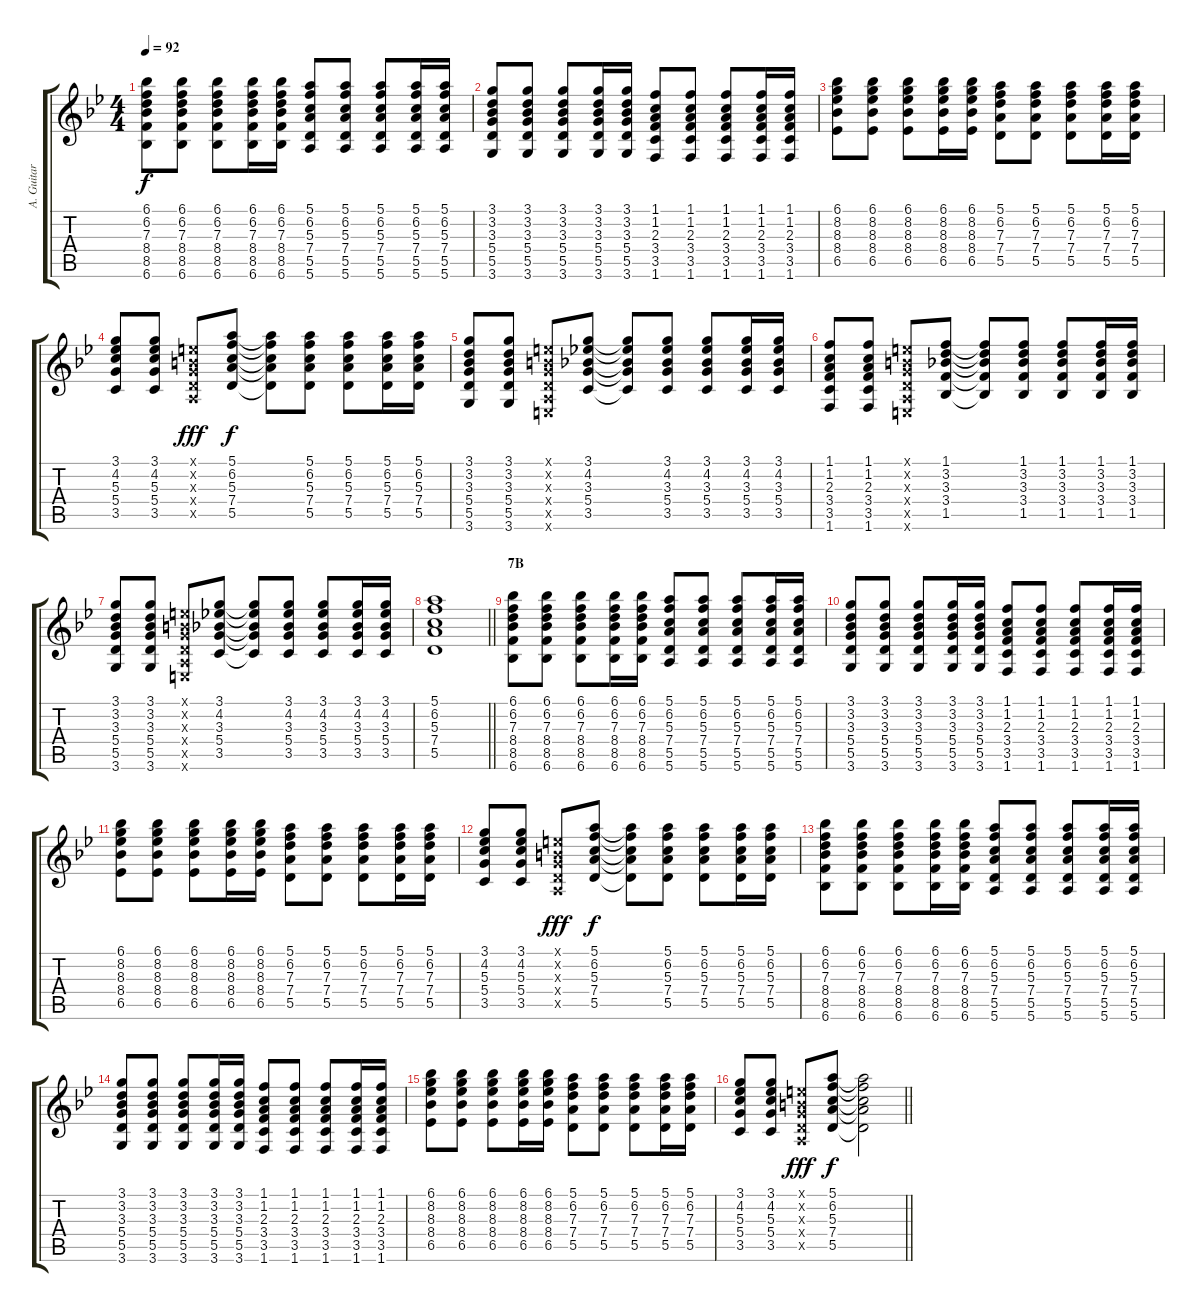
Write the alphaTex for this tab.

\track ("A. Guitar II" "A. Guitar ") {instrument acousticguitarsteel}
\staff {score tabs}
\tuning (E4 B3 G3 D3 A2 E2) {hide}
\ts (4 4)
\tempo 92
\clef g2
\ks bb
(6.1 6.2 7.3 8.4 8.5 6.6).8{dy f} (6.1 6.2 7.3 8.4 8.5 6.6).8 (6.1 6.2 7.3 8.4 8.5 6.6).8 (6.1 6.2 7.3 8.4 8.5 6.6).16 (6.1 6.2 7.3 8.4 8.5 6.6).16 (5.1 6.2 5.3 7.4 5.5 5.6).8 (5.1 6.2 5.3 7.4 5.5 5.6).8 (5.1 6.2 5.3 7.4 5.5 5.6).8 (5.1 6.2 5.3 7.4 5.5 5.6).16 (5.1 6.2 5.3 7.4 5.5 5.6).16 |
(3.1 3.2 3.3 5.4 5.5 3.6).8 (3.1 3.2 3.3 5.4 5.5 3.6).8 (3.1 3.2 3.3 5.4 5.5 3.6).8 (3.1 3.2 3.3 5.4 5.5 3.6).16 (3.1 3.2 3.3 5.4 5.5 3.6).16 (1.1 1.2 2.3 3.4 3.5 1.6).8 (1.1 1.2 2.3 3.4 3.5 1.6).8 (1.1 1.2 2.3 3.4 3.5 1.6).8 (1.1 1.2 2.3 3.4 3.5 1.6).16 (1.1 1.2 2.3 3.4 3.5 1.6).16 |
(6.1 8.2 8.3 8.4 6.5).8 (6.1 8.2 8.3 8.4 6.5).8 (6.1 8.2 8.3 8.4 6.5).8 (6.1 8.2 8.3 8.4 6.5).16 (6.1 8.2 8.3 8.4 6.5).16 (5.1 6.2 7.3 7.4 5.5).8 (5.1 6.2 7.3 7.4 5.5).8 (5.1 6.2 7.3 7.4 5.5).8 (5.1 6.2 7.3 7.4 5.5).16 (5.1 6.2 7.3 7.4 5.5).16 |
(3.1 4.2 5.3 5.4 3.5).8 (3.1 4.2 5.3 5.4 3.5).8 (0.1{x} 0.2{x} 0.3{x} 0.4{x} 0.5{x}).8{dy fff} (5.1 6.2 5.3 7.4 5.5).8{dy f} (5.1{t} 6.2{t} 5.3{t} 7.4{t} 5.5{t}).8 (5.1 6.2 5.3 7.4 5.5).8 (5.1 6.2 5.3 7.4 5.5).8 (5.1 6.2 5.3 7.4 5.5).16 (5.1 6.2 5.3 7.4 5.5).16 |
(3.1 3.2 3.3 5.4 5.5 3.6).8 (3.1 3.2 3.3 5.4 5.5 3.6).8 (0.1{x} 0.2{x} 0.3{x} 0.4{x} 0.5{x} 0.6{x}).8 (3.1 4.2 3.3 5.4 3.5).8 (3.1{t} 4.2{t} 3.3{t} 5.4{t} 3.5{t}).8 (3.1 4.2 3.3 5.4 3.5).8 (3.1 4.2 3.3 5.4 3.5).8 (3.1 4.2 3.3 5.4 3.5).16 (3.1 4.2 3.3 5.4 3.5).16 |
(1.1 1.2 2.3 3.4 3.5 1.6).8 (1.1 1.2 2.3 3.4 3.5 1.6).8 (0.1{x} 0.2{x} 0.3{x} 0.4{x} 0.5{x} 0.6{x}).8 (1.1 3.2 3.3 3.4 1.5).8 (1.1{t} 3.2{t} 3.3{t} 3.4{t} 1.5{t}).8 (1.1 3.2 3.3 3.4 1.5).8 (1.1 3.2 3.3 3.4 1.5).8 (1.1 3.2 3.3 3.4 1.5).16 (1.1 3.2 3.3 3.4 1.5).16 |
(3.1 3.2 3.3 5.4 5.5 3.6).8 (3.1 3.2 3.3 5.4 5.5 3.6).8 (0.1{x} 0.2{x} 0.3{x} 0.4{x} 0.5{x} 0.6{x}).8 (3.1 4.2 3.3 5.4 3.5).8 (3.1{t} 4.2{t} 3.3{t} 5.4{t} 3.5{t}).8 (3.1 4.2 3.3 5.4 3.5).8 (3.1 4.2 3.3 5.4 3.5).8 (3.1 4.2 3.3 5.4 3.5).16 (3.1 4.2 3.3 5.4 3.5).16 |
\barLineRight lightlight
(5.1 6.2 5.3 7.4 5.5).1 |
\section ("" "7B")
(6.1 6.2 7.3 8.4 8.5 6.6).8 (6.1 6.2 7.3 8.4 8.5 6.6).8 (6.1 6.2 7.3 8.4 8.5 6.6).8 (6.1 6.2 7.3 8.4 8.5 6.6).16 (6.1 6.2 7.3 8.4 8.5 6.6).16 (5.1 6.2 5.3 7.4 5.5 5.6).8 (5.1 6.2 5.3 7.4 5.5 5.6).8 (5.1 6.2 5.3 7.4 5.5 5.6).8 (5.1 6.2 5.3 7.4 5.5 5.6).16 (5.1 6.2 5.3 7.4 5.5 5.6).16 |
(3.1 3.2 3.3 5.4 5.5 3.6).8 (3.1 3.2 3.3 5.4 5.5 3.6).8 (3.1 3.2 3.3 5.4 5.5 3.6).8 (3.1 3.2 3.3 5.4 5.5 3.6).16 (3.1 3.2 3.3 5.4 5.5 3.6).16 (1.1 1.2 2.3 3.4 3.5 1.6).8 (1.1 1.2 2.3 3.4 3.5 1.6).8 (1.1 1.2 2.3 3.4 3.5 1.6).8 (1.1 1.2 2.3 3.4 3.5 1.6).16 (1.1 1.2 2.3 3.4 3.5 1.6).16 |
(6.1 8.2 8.3 8.4 6.5).8 (6.1 8.2 8.3 8.4 6.5).8 (6.1 8.2 8.3 8.4 6.5).8 (6.1 8.2 8.3 8.4 6.5).16 (6.1 8.2 8.3 8.4 6.5).16 (5.1 6.2 7.3 7.4 5.5).8 (5.1 6.2 7.3 7.4 5.5).8 (5.1 6.2 7.3 7.4 5.5).8 (5.1 6.2 7.3 7.4 5.5).16 (5.1 6.2 7.3 7.4 5.5).16 |
(3.1 4.2 5.3 5.4 3.5).8 (3.1 4.2 5.3 5.4 3.5).8 (0.1{x} 0.2{x} 0.3{x} 0.4{x} 0.5{x}).8{dy fff} (5.1 6.2 5.3 7.4 5.5).8{dy f} (5.1{t} 6.2{t} 5.3{t} 7.4{t} 5.5{t}).8 (5.1 6.2 5.3 7.4 5.5).8 (5.1 6.2 5.3 7.4 5.5).8 (5.1 6.2 5.3 7.4 5.5).16 (5.1 6.2 5.3 7.4 5.5).16 |
(6.1 6.2 7.3 8.4 8.5 6.6).8 (6.1 6.2 7.3 8.4 8.5 6.6).8 (6.1 6.2 7.3 8.4 8.5 6.6).8 (6.1 6.2 7.3 8.4 8.5 6.6).16 (6.1 6.2 7.3 8.4 8.5 6.6).16 (5.1 6.2 5.3 7.4 5.5 5.6).8 (5.1 6.2 5.3 7.4 5.5 5.6).8 (5.1 6.2 5.3 7.4 5.5 5.6).8 (5.1 6.2 5.3 7.4 5.5 5.6).16 (5.1 6.2 5.3 7.4 5.5 5.6).16 |
(3.1 3.2 3.3 5.4 5.5 3.6).8 (3.1 3.2 3.3 5.4 5.5 3.6).8 (3.1 3.2 3.3 5.4 5.5 3.6).8 (3.1 3.2 3.3 5.4 5.5 3.6).16 (3.1 3.2 3.3 5.4 5.5 3.6).16 (1.1 1.2 2.3 3.4 3.5 1.6).8 (1.1 1.2 2.3 3.4 3.5 1.6).8 (1.1 1.2 2.3 3.4 3.5 1.6).8 (1.1 1.2 2.3 3.4 3.5 1.6).16 (1.1 1.2 2.3 3.4 3.5 1.6).16 |
(6.1 8.2 8.3 8.4 6.5).8 (6.1 8.2 8.3 8.4 6.5).8 (6.1 8.2 8.3 8.4 6.5).8 (6.1 8.2 8.3 8.4 6.5).16 (6.1 8.2 8.3 8.4 6.5).16 (5.1 6.2 7.3 7.4 5.5).8 (5.1 6.2 7.3 7.4 5.5).8 (5.1 6.2 7.3 7.4 5.5).8 (5.1 6.2 7.3 7.4 5.5).16 (5.1 6.2 7.3 7.4 5.5).16 |
\barLineRight lightlight
(3.1 4.2 5.3 5.4 3.5).8 (3.1 4.2 5.3 5.4 3.5).8 (0.1{x} 0.2{x} 0.3{x} 0.4{x} 0.5{x}).8{dy fff} (5.1 6.2 5.3 7.4 5.5).8{dy f} (5.1{t} 6.2{t} 5.3{t} 7.4{t} 5.5{t}).2
